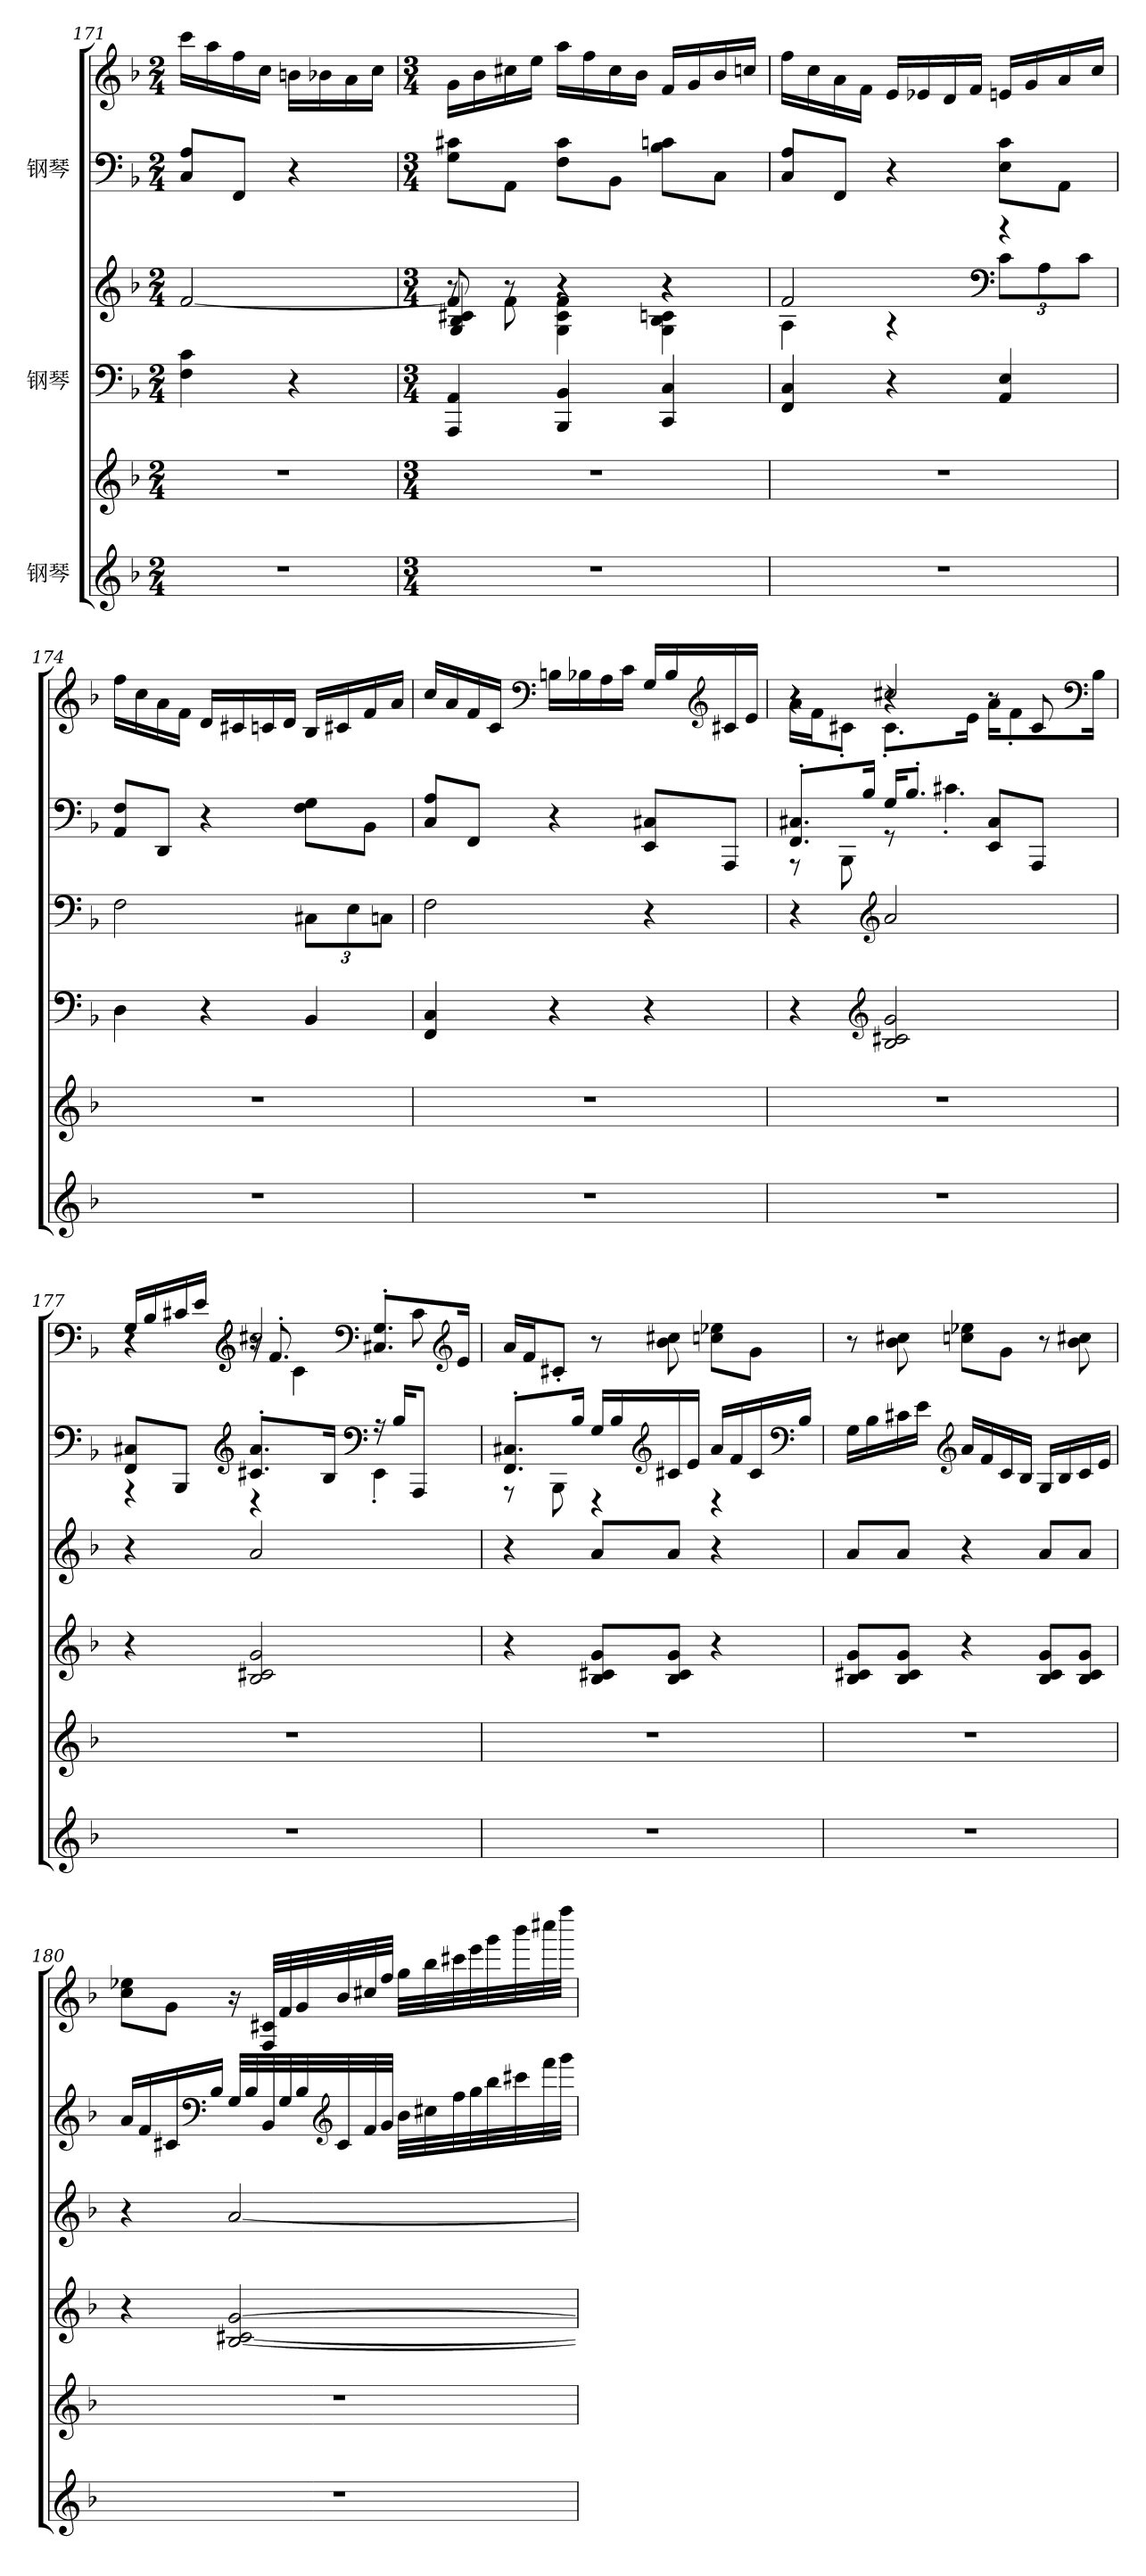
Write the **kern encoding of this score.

**kern	**kern	**kern	**kern	**kern	**kern
*part3	*part3	*part2	*part2	*part1	*part1
*staff6	*staff5	*staff4	*staff3	*staff2	*staff1
*I"钢琴	*	*I"钢琴	*	*I"钢琴	*
*clefG2	*clefG2	*clefF4	*clefG2	*clefF4	*clefG2
*k[b-]	*k[b-]	*k[b-]	*k[b-]	*k[b-]	*k[b-]
*M2/4	*M2/4	*M2/4	*M2/4	*M2/4	*M2/4
=171	=171	=171	=171	=171	=171
2r	2r	4F\ 4c\	[2f/	8C/ 8A/L	16ccc\LL
.	.	.	.	.	16aa\
.	.	.	.	8FF/J	16ff\
.	.	.	.	.	16cc\JJ
.	.	4r	.	4r	16bn\LL
.	.	.	.	.	16b-X\
.	.	.	.	.	16a\
.	.	.	.	.	16cc\JJ
!!LO:LB:g=z
=172	=172	=172	=172	=172	=172
*M3/4	*M3/4	*M3/4	*M3/4	*M3/4	*M3/4
*	*	*	*^	*	*
*	*	*	*	*^	*	*
2.r	2.r	4AAA/ 4AA/	8f/]	8r	4G/ 4B-/ 4c#X/	8G\ 8c#X\L	16g\LL
.	.	.	.	.	.	.	16b-\
.	.	.	8r	8f\	.	8AA\J	16cc#X\
.	.	.	.	.	.	.	16ee\JJ
.	.	4BBB-/ 4BB-/	4r	4G\ 4c#\ 4f\	4r	8F\ 8c#\L	16aa\LL
.	.	.	.	.	.	.	16ff\
.	.	.	.	.	.	8BB-\J	16cc#\
.	.	.	.	.	.	.	16b-\JJ
.	.	4CC/ 4C/	4r	4G\ 4B-\ 4cn\	4r	8B-\ 8cn\L	16f/LL
.	.	.	.	.	.	.	16g/
.	.	.	.	.	.	8C\J	16b-/
.	.	.	.	.	.	.	16ccn/JJ
*	*	*	*	*v	*v	*	*
=173	=173	=173	=173	=173	=173	=173
2.r	2.r	4FF/ 4C/	2f/	4A\	8C/ 8A/L	16ff\LL
.	.	.	.	.	.	16cc\
.	.	.	.	.	8FF/J	16a\
.	.	.	.	.	.	16f\JJ
.	.	4r	.	4r	4r	16e/LL
.	.	.	.	.	.	16e-X/
.	.	.	.	.	.	16d/
.	.	.	.	.	.	16f/JJ
*	*	*	*clefF4	*	*	*
*	*	*	*	*Xbrackettup	*	*
.	.	4AA/ 4E/	4r	12c\L	8E\ 8c\L	16en/LL
.	.	.	.	.	.	16g/
.	.	.	.	12A\	.	.
.	.	.	.	.	8AA\J	16a/
.	.	.	.	12c\J	.	.
.	.	.	.	.	.	16cc/JJ
*	*	*	*v	*v	*	*
!!LO:PB:g=z
=174	=174	=174	=174	=174	=174
2.r	2.r	4D\	2F\	8AA/ 8F/L	16ff\LL
.	.	.	.	.	16cc\
.	.	.	.	8DD/J	16a\
.	.	.	.	.	16f\JJ
.	.	4r	.	4r	16d/LL
.	.	.	.	.	16c#X/
.	.	.	.	.	16cn/
.	.	.	.	.	16d/JJ
.	.	4BB-/	12C#X\L	8F\ 8G\L	16B-/LL
.	.	.	.	.	16c#X/
.	.	.	12E\	.	.
.	.	.	.	8BB-\J	16f/
.	.	.	12Cn\J	.	.
.	.	.	.	.	16a/JJ
=175	=175	=175	=175	=175	=175
2.r	2.r	4FF/ 4C/	2F\	8C/ 8A/L	16cc/LL
.	.	.	.	.	16a/
.	.	.	.	8FF/J	16f/
.	.	.	.	.	16c/JJ
*	*	*	*	*	*clefF4
.	.	4r	.	4r	16Bn\LL
.	.	.	.	.	16B-X\
.	.	.	.	.	16A\
.	.	.	.	.	16c\JJ
.	.	4r	4r	8EE/ 8C#X/L	16G/LL
.	.	.	.	.	16B-/
*	*	*	*	*	*clefG2
.	.	.	.	8AAA/J	16c#X/
.	.	.	.	.	16e/JJ
!!LO:LB:g=z
=176	=176	=176	=176	=176	=176
*	*	*	*	*^	*^
*	*	*	*	*	*	*	*^
2.r	2.r	4r	4r	8.FF/' 8.C#X/'L	8r	4r	16a\LL	4r
.	.	.	.	.	.	.	16f\J	.
.	.	.	.	.	8BBB-\	.	8c#X'\J	.
.	.	.	.	16B-/Jk	.	.	.	.
*	*	*clefG2	*clefG2	*	*	*	*	*
.	.	2B-/ 2c#X/ 2g/	2a/	16G/KL	8r	2cc#X/	8.c#'\L	4r
.	.	.	.	8.B-'/J	.	.	.	.
.	.	.	.	.	4.c#X'\	.	.	.
.	.	.	.	.	.	.	16e\Jk	.
.	.	.	.	8EE/ 8C#/L	.	.	16a\KL	8r
.	.	.	.	.	.	.	8f'\	.
.	.	.	.	8AAA/J	.	.	.	8c#/
*	*	*	*	*	*	*clefF4	*	*
.	.	.	.	.	.	.	16B-\Jk	.
=177	=177	=177	=177	=177	=177	=177	=177	=177
2.r	2.r	4r	4r	8FF/ 8C#X/L	4r	4r	4r	16G/LL
.	.	.	.	.	.	.	.	16B-/
.	.	.	.	8BBB-/J	.	.	.	16c#X/
.	.	.	.	.	.	.	.	16e/JJ
*	*	*	*	*clefG2	*	*clefG2	*	*
.	.	2B-/ 2c#X/ 2g/	2a/	8.c#X/' 8.a/'L	4r	2cc#X/	8r	16r
.	.	.	.	.	.	.	.	8.f'/
.	.	.	.	.	.	.	4c#\	.
.	.	.	.	16B-/Jk	.	.	.	.
*	*	*	*	*clefF4	*	*clefF4	*	*
.	.	.	.	16r	4EE'\	.	.	8.C#X/' 8.G/'L
.	.	.	.	16B-/KL	.	.	.	.
.	.	.	.	8AAA/J	.	.	8c#\	.
*	*	*	*	*	*	*clefG2	*	*
.	.	.	.	.	.	.	.	16e/Jk
*	*	*	*	*	*	*v	*v	*v
!!LO:PB:g=z
=178	=178	=178	=178	=178	=178	=178
2.r	2.r	4r	4r	8.FF/' 8.C#X/'L	8r	16a/LL
.	.	.	.	.	.	16f/J
.	.	.	.	.	8BBB-\	8c#X'/J
.	.	.	.	16B-/Jk	.	.
.	.	8B-/ 8c#X/ 8g/L	8a/L	16G/LL	4r	8r
.	.	.	.	16B-/	.	.
*	*	*	*	*clefG2	*	*
.	.	8B-/ 8c#/ 8g/J	8a/J	16c#X/	.	8b-\ 8cc#X\
.	.	.	.	16e/JJ	.	.
.	.	4r	4r	16a/LL	4r	8ccn\ 8ee-X\L
.	.	.	.	16f/	.	.
.	.	.	.	16c#/	.	8g\J
*	*	*	*	*clefF4	*	*
.	.	.	.	16B-/JJ	.	.
*	*	*	*	*v	*v	*
=179	=179	=179	=179	=179	=179
2.r	2.r	8B-/ 8c#X/ 8g/L	8a/L	16G\LL	8r
.	.	.	.	16B-\	.
.	.	8B-/ 8c#/ 8g/J	8a/J	16c#X\	8b-\ 8cc#X\
.	.	.	.	16e\JJ	.
*	*	*	*	*clefG2	*
.	.	4r	4r	16a/LL	8ccn\ 8ee-X\L
.	.	.	.	16f/	.
.	.	.	.	16c#/	8g\J
.	.	.	.	16B-/JJ	.
.	.	8B-/ 8c#/ 8g/L	8a/L	16G/LL	8r
.	.	.	.	16B-/	.
.	.	8B-/ 8c#/ 8g/J	8a/J	16c#/	8b-\ 8cc#X\
.	.	.	.	16e/JJ	.
!!LO:LB:g=z
=180	=180	=180	=180	=180	=180
2.r	2.r	4r	4r	16a/LL	8cc\ 8ee-X\L
.	.	.	.	16f/	.
.	.	.	.	16c#X/	8g\J
*	*	*	*	*clefF4	*
.	.	.	.	16B-/JJ	.
.	.	[2B-/ [2c#X/ [2g/	[2a/	32G/LLL	16r
.	.	.	.	32B-/	.
.	.	.	.	32BB-/	32F/ 32c#X/LLL
.	.	.	.	32G/	32f/
.	.	.	.	32B-/	32g/
*	*	*	*	*clefG2	*
.	.	.	.	32c#/	32b-/
.	.	.	.	32f/	32cc#X/
.	.	.	.	32g/JJJ	32ff/JJJ
.	.	.	.	32b-\LLL	32gg\LLL
.	.	.	.	32cc#X\	32bb-\
.	.	.	.	32ff\	32ccc#X\
.	.	.	.	32gg\	32eee\
.	.	.	.	32bb-\	32ggg\
.	.	.	.	32ccc#X\	32bbb-\
.	.	.	.	32fff\	32cccc#X\
.	.	.	.	32ggg\JJJ	32ffff\JJJ
=	=	=	=	=	=
*-	*-	*-	*-	*-	*-
